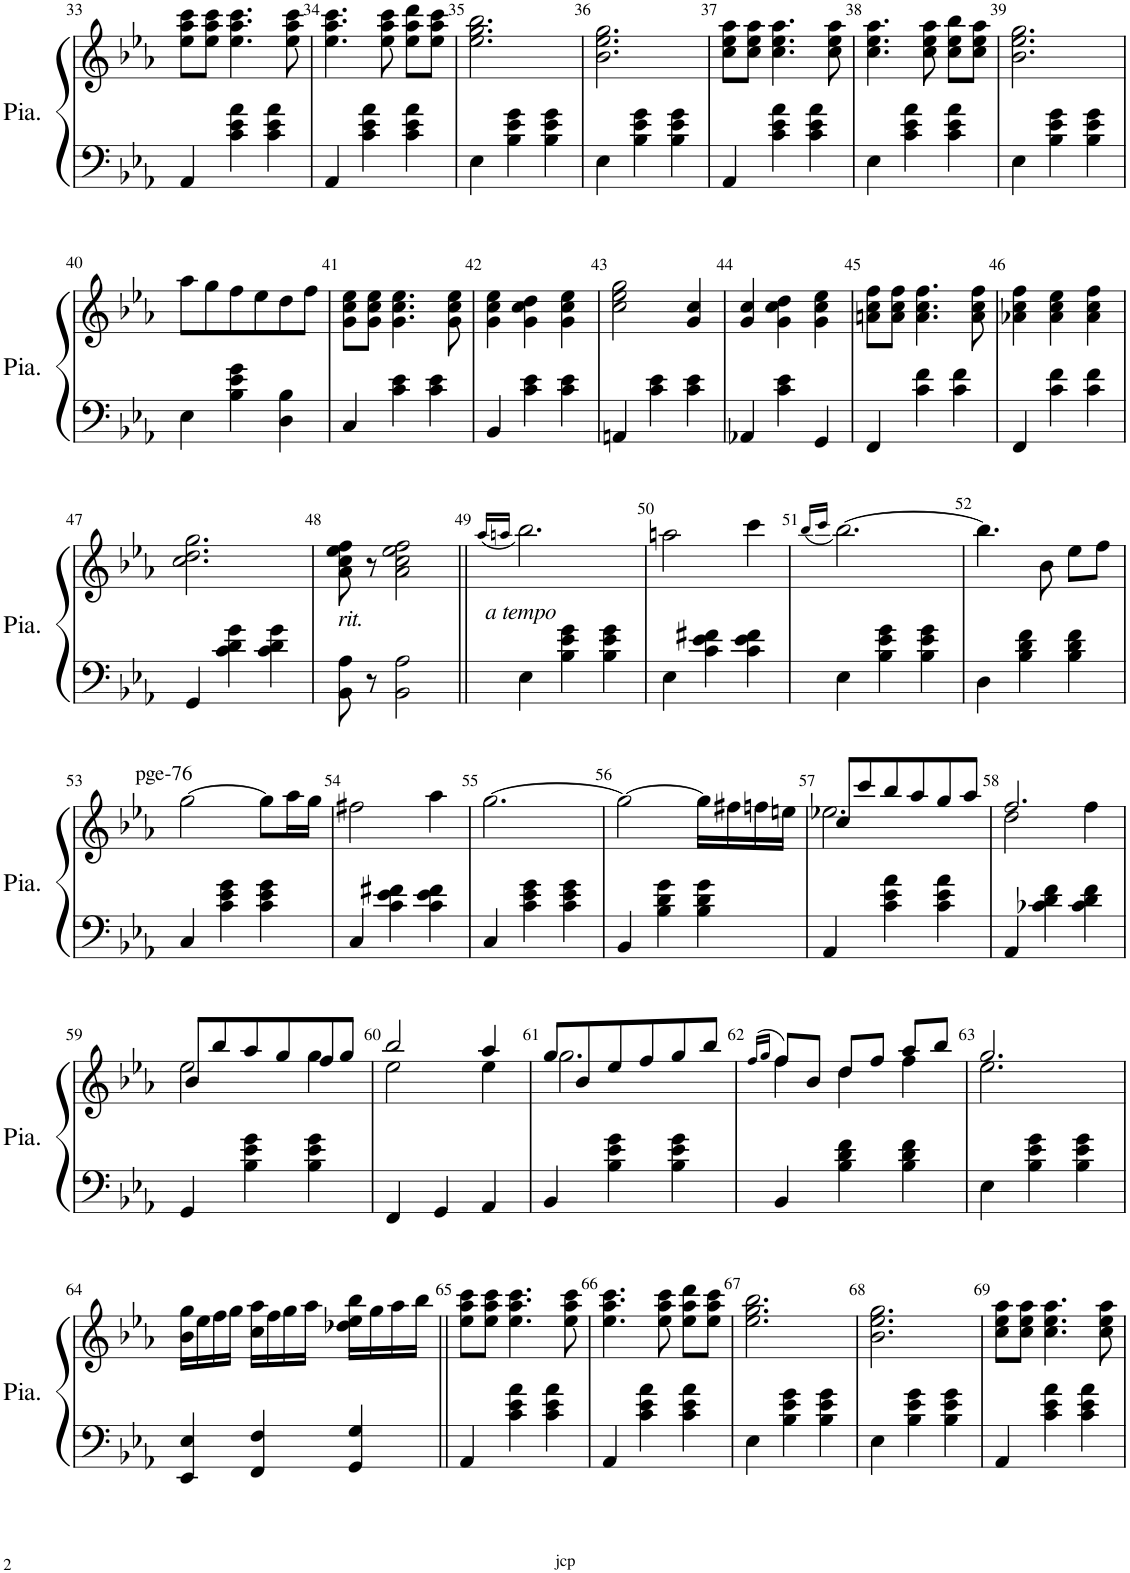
**kern	**kern
*part1	*part1
*staff2	*staff1
*I"Piano	*
*I'Pia.	*
!!LO:PB:g=z
*clefF4	*clefG2
*k[b-e-a-]	*k[b-e-a-]
*M3/4	*M3/4
=33	=33
4AA-/	8ee-\ 8aa-\ 8ccc\L
.	8ee-\ 8aa-\ 8ccc\J
4c\ 4e-\ 4a-\	4.ee-\ 4.aa-\ 4.ccc\
4c\ 4e-\ 4a-\	.
.	8ee-\ 8aa-\ 8ccc\
=34	=34
4AA-/	4.ee-\ 4.aa-\ 4.ccc\
4c\ 4e-\ 4a-\	.
.	8ee-\ 8aa-\ 8ccc\
4c\ 4e-\ 4a-\	8ee-\ 8aa-\ 8ddd\L
.	8ee-\ 8aa-\ 8ccc\J
=35	=35
4E-\	2.ee-\ 2.gg\ 2.bb-\
4B-\ 4e-\ 4g\	.
4B-\ 4e-\ 4g\	.
=36	=36
4E-\	2.b-\ 2.ee-\ 2.gg\
4B-\ 4e-\ 4g\	.
4B-\ 4e-\ 4g\	.
=37	=37
4AA-/	8cc\ 8ee-\ 8aa-\L
.	8cc\ 8ee-\ 8aa-\J
4c\ 4e-\ 4a-\	4.cc\ 4.ee-\ 4.aa-\
4c\ 4e-\ 4a-\	.
.	8cc\ 8ee-\ 8aa-\
=38	=38
4E-\	4.cc\ 4.ee-\ 4.aa-\
4c\ 4e-\ 4a-\	.
.	8cc\ 8ee-\ 8aa-\
4c\ 4e-\ 4a-\	8cc\ 8ee-\ 8bb-\L
.	8cc\ 8ee-\ 8aa-\J
=39	=39
4E-\	2.b-\ 2.ee-\ 2.gg\
4B-\ 4e-\ 4g\	.
4B-\ 4e-\ 4g\	.
!!LO:LB:g=z
=40	=40
4E-\	8aa-\L
.	8gg\
4B-\ 4e-\ 4g\	8ff\
.	8ee-\
4D\ 4B-\	8dd\
.	8ff\J
=41	=41
4C/	8g\ 8cc\ 8ee-\L
.	8g\ 8cc\ 8ee-\J
4c\ 4e-\	4.g\ 4.cc\ 4.ee-\
4c\ 4e-\	.
.	8g\ 8cc\ 8ee-\
=42	=42
4BB-/	4g\ 4cc\ 4ee-\
4c\ 4e-\	4g\ 4cc\ 4dd\
4c\ 4e-\	4g\ 4cc\ 4ee-\
=43	=43
4AAn/	2cc\ 2ee-\ 2gg\
4c\ 4e-\	.
4c\ 4e-\	4g/ 4cc/
=44	=44
4AA-X/	4g/ 4cc/
4c\ 4e-\	4g\ 4cc\ 4dd\
4GG/	4g\ 4cc\ 4ee-\
=45	=45
4FF/	8an\ 8cc\ 8ff\L
.	8a\ 8cc\ 8ff\J
4c\ 4f\	4.a\ 4.cc\ 4.ff\
4c\ 4f\	.
.	8a\ 8cc\ 8ff\
=46	=46
4FF/	4a-X\ 4cc\ 4ff\
4c\ 4f\	4a-\ 4cc\ 4ee-\
4c\ 4f\	4a-\ 4cc\ 4ff\
!!LO:LB:g=z
=47	=47
4GG/	2.cc\ 2.dd\ 2.gg\
4c\ 4d\ 4g\	.
4c\ 4d\ 4g\	.
=48	=48
!	!LO:TX:b:i:t=rit.
8BB-\ 8A-\	8a-\ 8cc\ 8ee-\ 8ff\
8r	8r
2BB-\ 2A-\	2a-\ 2cc\ 2ee-\ 2ff\
=49||	=49||
.	(16qaa-/LL
.	16qaan/JJ
!	!LO:TX:b:i:t=a tempo
4E-\	2.bb-\)
4B-\ 4e-\ 4g\	.
4B-\ 4e-\ 4g\	.
=50	=50
4E-\	2aan\
4c\ 4e-\ 4f#X\	.
4c\ 4e-\ 4f#\	4ccc\
=51	=51
.	(16qbb-/LL
.	16qccc/JJ
4E-\	[2.bb-\)
4B-\ 4e-\ 4g\	.
4B-\ 4e-\ 4g\	.
=52	=52
4D\	4.bb-\]
4B-\ 4d\ 4f\	.
.	8b-\
4B-\ 4d\ 4f\	8ee-\L
.	8ff\J
!!LO:LB:g=z
=53	=53
!	!LO:TX:a:t=pge-76
4C/	[2gg\
4c\ 4e-\ 4g\	.
4c\ 4e-\ 4g\	8gg\L]
.	16aa-\L
.	16gg\JJ
=54	=54
4C/	2ff#X\
4c\ 4e-\ 4f#X\	.
4c\ 4e-\ 4f#\	4aa-\
=55	=55
4C/	[2.gg\
4c\ 4e-\ 4g\	.
4c\ 4e-\ 4g\	.
=56	=56
4BB-/	2gg\_
4B-\ 4d\ 4g\	.
4B-\ 4d\ 4g\	16gg\LL]
.	16ff#X\
.	16ffn\
.	16een\JJ
=57	=57
*	*^
4AA-/	8cc/L	2.ee-X\
.	8ccc/	.
4c\ 4e-\ 4a-\	8bb-/	.
.	8aa-/	.
4c\ 4e-\ 4a-\	8gg/	.
.	8aa-/J	.
=58	=58	=58
4AA-/	2.ff/	2dd\
4c-X\ 4d\ 4f\	.	.
4c-\ 4d\ 4f\	.	4ff\
!!LO:LB:g=z	!!
=59	=59	=59
4GG/	8b-/L	2ee-\
.	8bb-/	.
4B-\ 4e-\ 4g\	8aa-/	.
.	8gg/	.
4B-\ 4e-\ 4g\	8ff/	4gg\
.	8gg/J	.
=60	=60	=60
4FF/	2bb-/	2ee-\
4GG/	.	.
4AA-/	4aa-/	4ee-\
=61	=61	=61
4BB-/	8gg/L	2.gg\
.	8b-/	.
4B-\ 4e-\ 4g\	8ee-/	.
.	8ff/	.
4B-\ 4e-\ 4g\	8gg/	.
.	8bb-/J	.
=62	=62	=62
.	(16qff/LL	.
.	16qgg/JJ	.
4BB-/	8ff/L)	4ff\
.	8b-/J	.
4B-\ 4d\ 4f\	8dd/L	4dd\
.	8ff/J	.
4B-\ 4d\ 4f\	8aa-/L	4ff\
.	8bb-/J	.
=63	=63	=63
4E-\	2.gg/	2.ee-\
4B-\ 4e-\ 4g\	.	.
4B-\ 4e-\ 4g\	.	.
*	*v	*v
!!LO:LB:g=z
=64	=64
4EE-/ 4E-/	16b-\ 16gg\LL
.	16ee-\
.	16ff\
.	16gg\JJ
4FF/ 4F/	16cc\ 16aa-\LL
.	16ff\
.	16gg\
.	16aa-\JJ
4GG/ 4G/	16dd-X\ 16ee-\ 16bb-\LL
.	16gg\
.	16aa-\
.	16bb-\JJ
=65||	=65||
4AA-/	8ee-\ 8aa-\ 8ccc\L
.	8ee-\ 8aa-\ 8ccc\J
4c\ 4e-\ 4a-\	4.ee-\ 4.aa-\ 4.ccc\
4c\ 4e-\ 4a-\	.
.	8ee-\ 8aa-\ 8ccc\
=66	=66
4AA-/	4.ee-\ 4.aa-\ 4.ccc\
4c\ 4e-\ 4a-\	.
.	8ee-\ 8aa-\ 8ccc\
4c\ 4e-\ 4a-\	8ee-\ 8aa-\ 8ddd\L
.	8ee-\ 8aa-\ 8ccc\J
=67	=67
4E-\	2.ee-\ 2.gg\ 2.bb-\
4B-\ 4e-\ 4g\	.
4B-\ 4e-\ 4g\	.
=68	=68
4E-\	2.b-\ 2.ee-\ 2.gg\
4B-\ 4e-\ 4g\	.
4B-\ 4e-\ 4g\	.
=69	=69
4AA-/	8cc\ 8ee-\ 8aa-\L
.	8cc\ 8ee-\ 8aa-\J
4c\ 4e-\ 4a-\	4.cc\ 4.ee-\ 4.aa-\
4c\ 4e-\ 4a-\	.
.	8cc\ 8ee-\ 8aa-\
=	=
*-	*-
